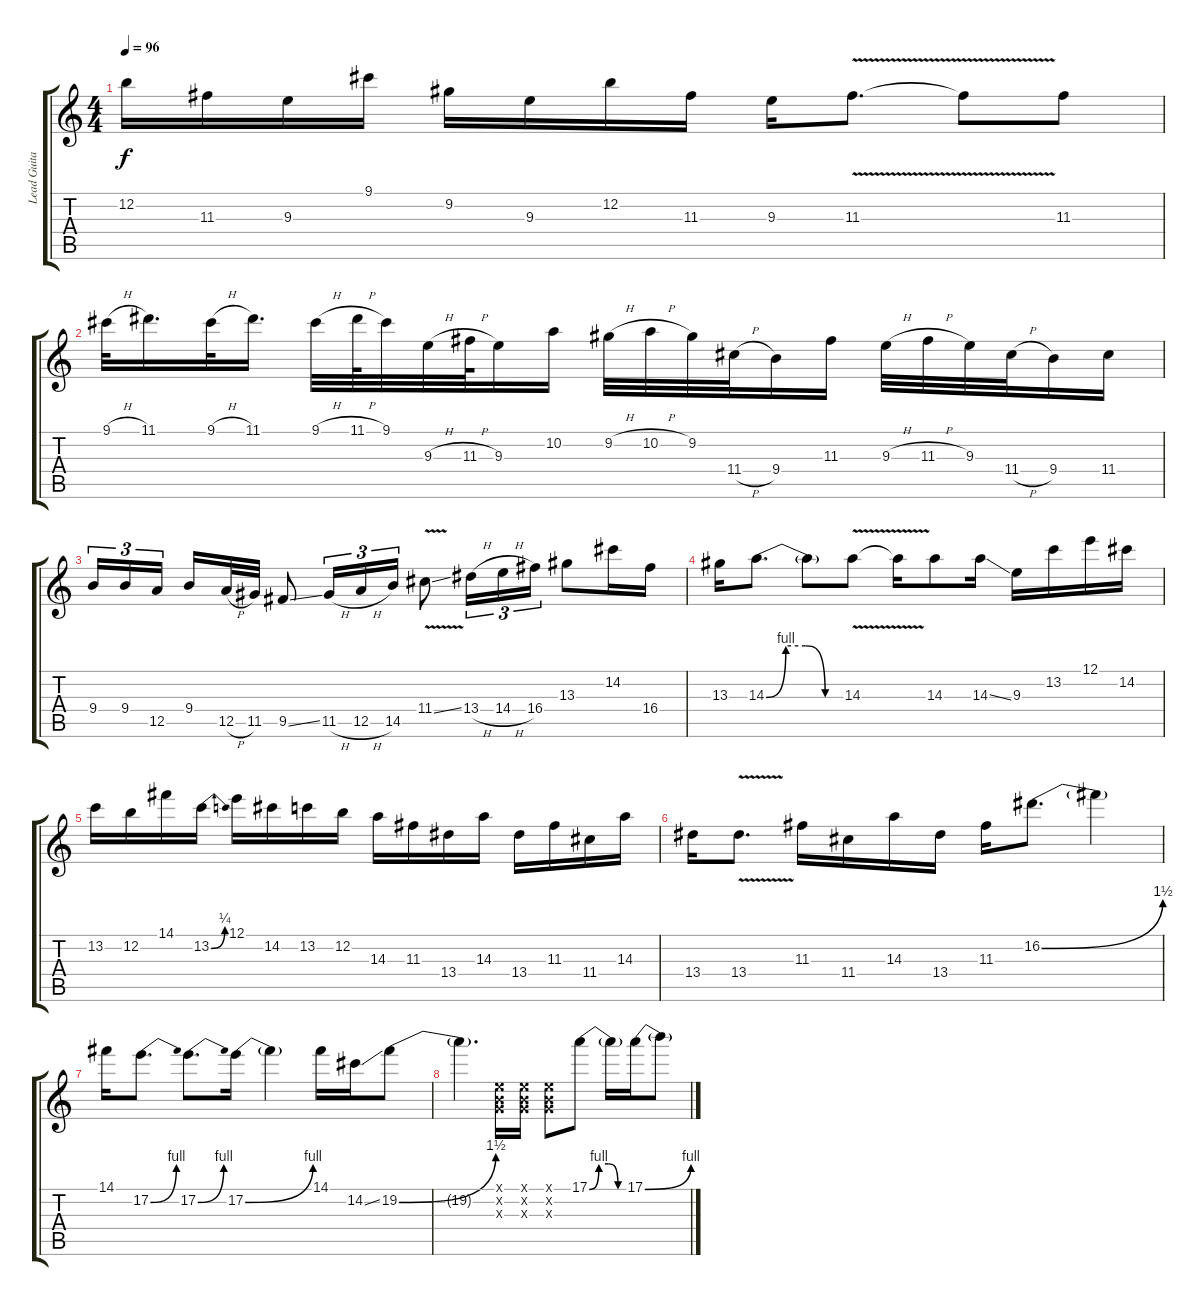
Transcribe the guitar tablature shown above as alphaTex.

\track ("Lead Guitar" "Lead Guita") {instrument distortionguitar}
\staff {score tabs}
\tuning (E4 B3 G3 D3 A2 E2) {hide}
\ts (4 4)
\tempo 96
\clef g2
\ks c
12.2.16{dy f} 11.3.16 9.3.16 9.1.16 9.2.16 9.3.16 12.2.16 11.3.16 9.3.16 11.3{v}.8{d} 11.3{t}.8 11.3.8 |
9.1{h}.32 11.1.16{d} 9.1{h}.32 11.1.16{d} 9.1{h}.32 11.1{h}.64 9.1.32 9.3{h}.32 11.3{h}.64 9.3.16 10.2.16 9.2{h}.32 10.2{h}.32 9.2.32 11.4{h}.32 9.4.16 11.3.16 9.3{h}.32 11.3{h}.32 9.3.32 11.4{h}.32 9.4.16 11.4.16 |
9.4.16{tu (3 2)} 9.4.16{tu (3 2)} 12.5.16{tu (3 2) beam splitsecondary} 9.4.16 12.5{h}.32 11.5.32 9.5{ss}.8 11.5{h}.16{tu (3 2)} 12.5{h}.16{tu (3 2)} 14.5.16{tu (3 2)} 11.4{v ss}.8 13.4{h}.16{tu (3 2)} 14.4{h}.16{tu (3 2)} 16.4.16{tu (3 2)} 13.3.8 14.2.16 16.4.16 |
13.3.16 14.3{be (custom 0 0 15 4 30 4 45 0 60 0)}.8{d} 14.3{t}.8 14.3{v}.8 14.3{t}.16 14.3.8 14.3{ss}.16 9.3.16 13.2.16 12.1.16 14.2.16 |
13.2.16 12.2.16 14.1.16 13.2{be (bend 0 0 60 1)}.16 12.1.16 14.2.16 13.2.16 12.2.16 14.3.16 11.3.16 13.4.16 14.3.16 13.4.16 11.3.16 11.4.16 14.3.16 |
13.4.16 13.4{v}.8{d} 11.3.16 11.4.16 14.3.16 13.4.16 11.3.16 16.2{be (bend 0 0 60 6)}.8{d} 16.2{t}.4 |
14.1.16 17.2{be (bend 0 0 60 4)}.8{d} 17.2{be (bend 0 0 60 4)}.8{d} 17.2{be (bend 0 0 60 4)}.16 17.2{t}.4 14.1.16 14.2{ss}.16 19.2{be (bend 0 0 60 6)}.8 |
19.2{t}.4{d} (0.1{x} 0.2{x} 0.3{x}).16 (0.1{x} 0.2{x} 0.3{x}).16 (0.1{x} 0.2{x} 0.3{x}).8 17.1{be (custom 0 0 15 4 30 4 45 0 60 0)}.8 17.1{t}.16 17.1{be (bend 0 0 60 4)}.16 17.1{t}.8
